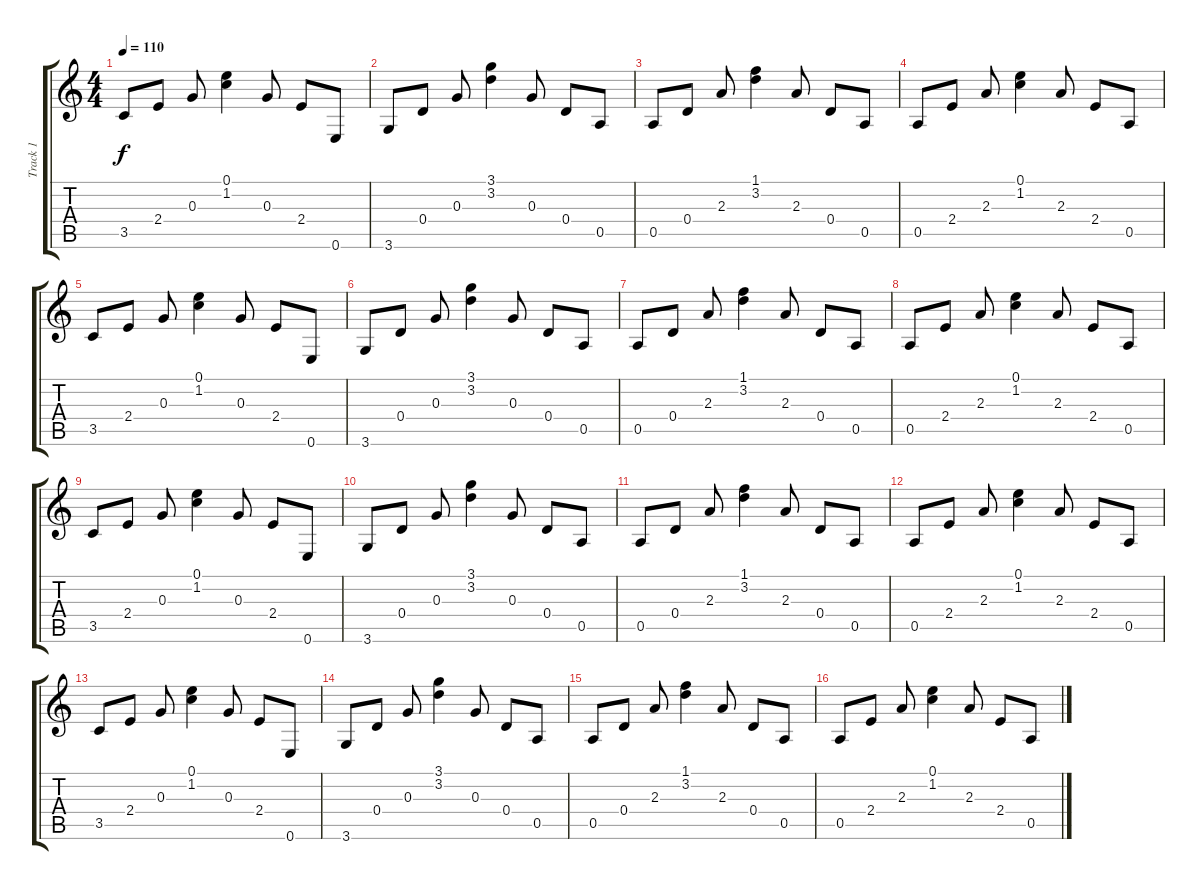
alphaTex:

\track ("Track 1" "Track 1") {instrument acousticguitarsteel}
\staff {score tabs}
\tuning (E4 B3 G3 D3 A2 E2) {hide}
\ts (4 4)
\tempo 110
\clef g2
\ks c
3.5.8{dy f} 2.4.8 0.3.8 (0.1 1.2).4 0.3.8 2.4.8 0.6.8 |
3.6.8 0.4.8 0.3.8 (3.1 3.2).4 0.3.8 0.4.8 0.5.8 |
0.5.8 0.4.8 2.3.8 (1.1 3.2).4 2.3.8 0.4.8 0.5.8 |
0.5.8 2.4.8 2.3.8 (0.1 1.2).4 2.3.8 2.4.8 0.5.8 |
3.5.8 2.4.8 0.3.8 (0.1 1.2).4 0.3.8 2.4.8 0.6.8 |
3.6.8 0.4.8 0.3.8 (3.1 3.2).4 0.3.8 0.4.8 0.5.8 |
0.5.8 0.4.8 2.3.8 (1.1 3.2).4 2.3.8 0.4.8 0.5.8 |
0.5.8 2.4.8 2.3.8 (0.1 1.2).4 2.3.8 2.4.8 0.5.8 |
3.5.8 2.4.8 0.3.8 (0.1 1.2).4 0.3.8 2.4.8 0.6.8 |
3.6.8 0.4.8 0.3.8 (3.1 3.2).4 0.3.8 0.4.8 0.5.8 |
0.5.8 0.4.8 2.3.8 (1.1 3.2).4 2.3.8 0.4.8 0.5.8 |
0.5.8 2.4.8 2.3.8 (0.1 1.2).4 2.3.8 2.4.8 0.5.8 |
3.5.8 2.4.8 0.3.8 (0.1 1.2).4 0.3.8 2.4.8 0.6.8 |
3.6.8 0.4.8 0.3.8 (3.1 3.2).4 0.3.8 0.4.8 0.5.8 |
0.5.8 0.4.8 2.3.8 (1.1 3.2).4 2.3.8 0.4.8 0.5.8 |
0.5.8 2.4.8 2.3.8 (0.1 1.2).4 2.3.8 2.4.8 0.5.8
